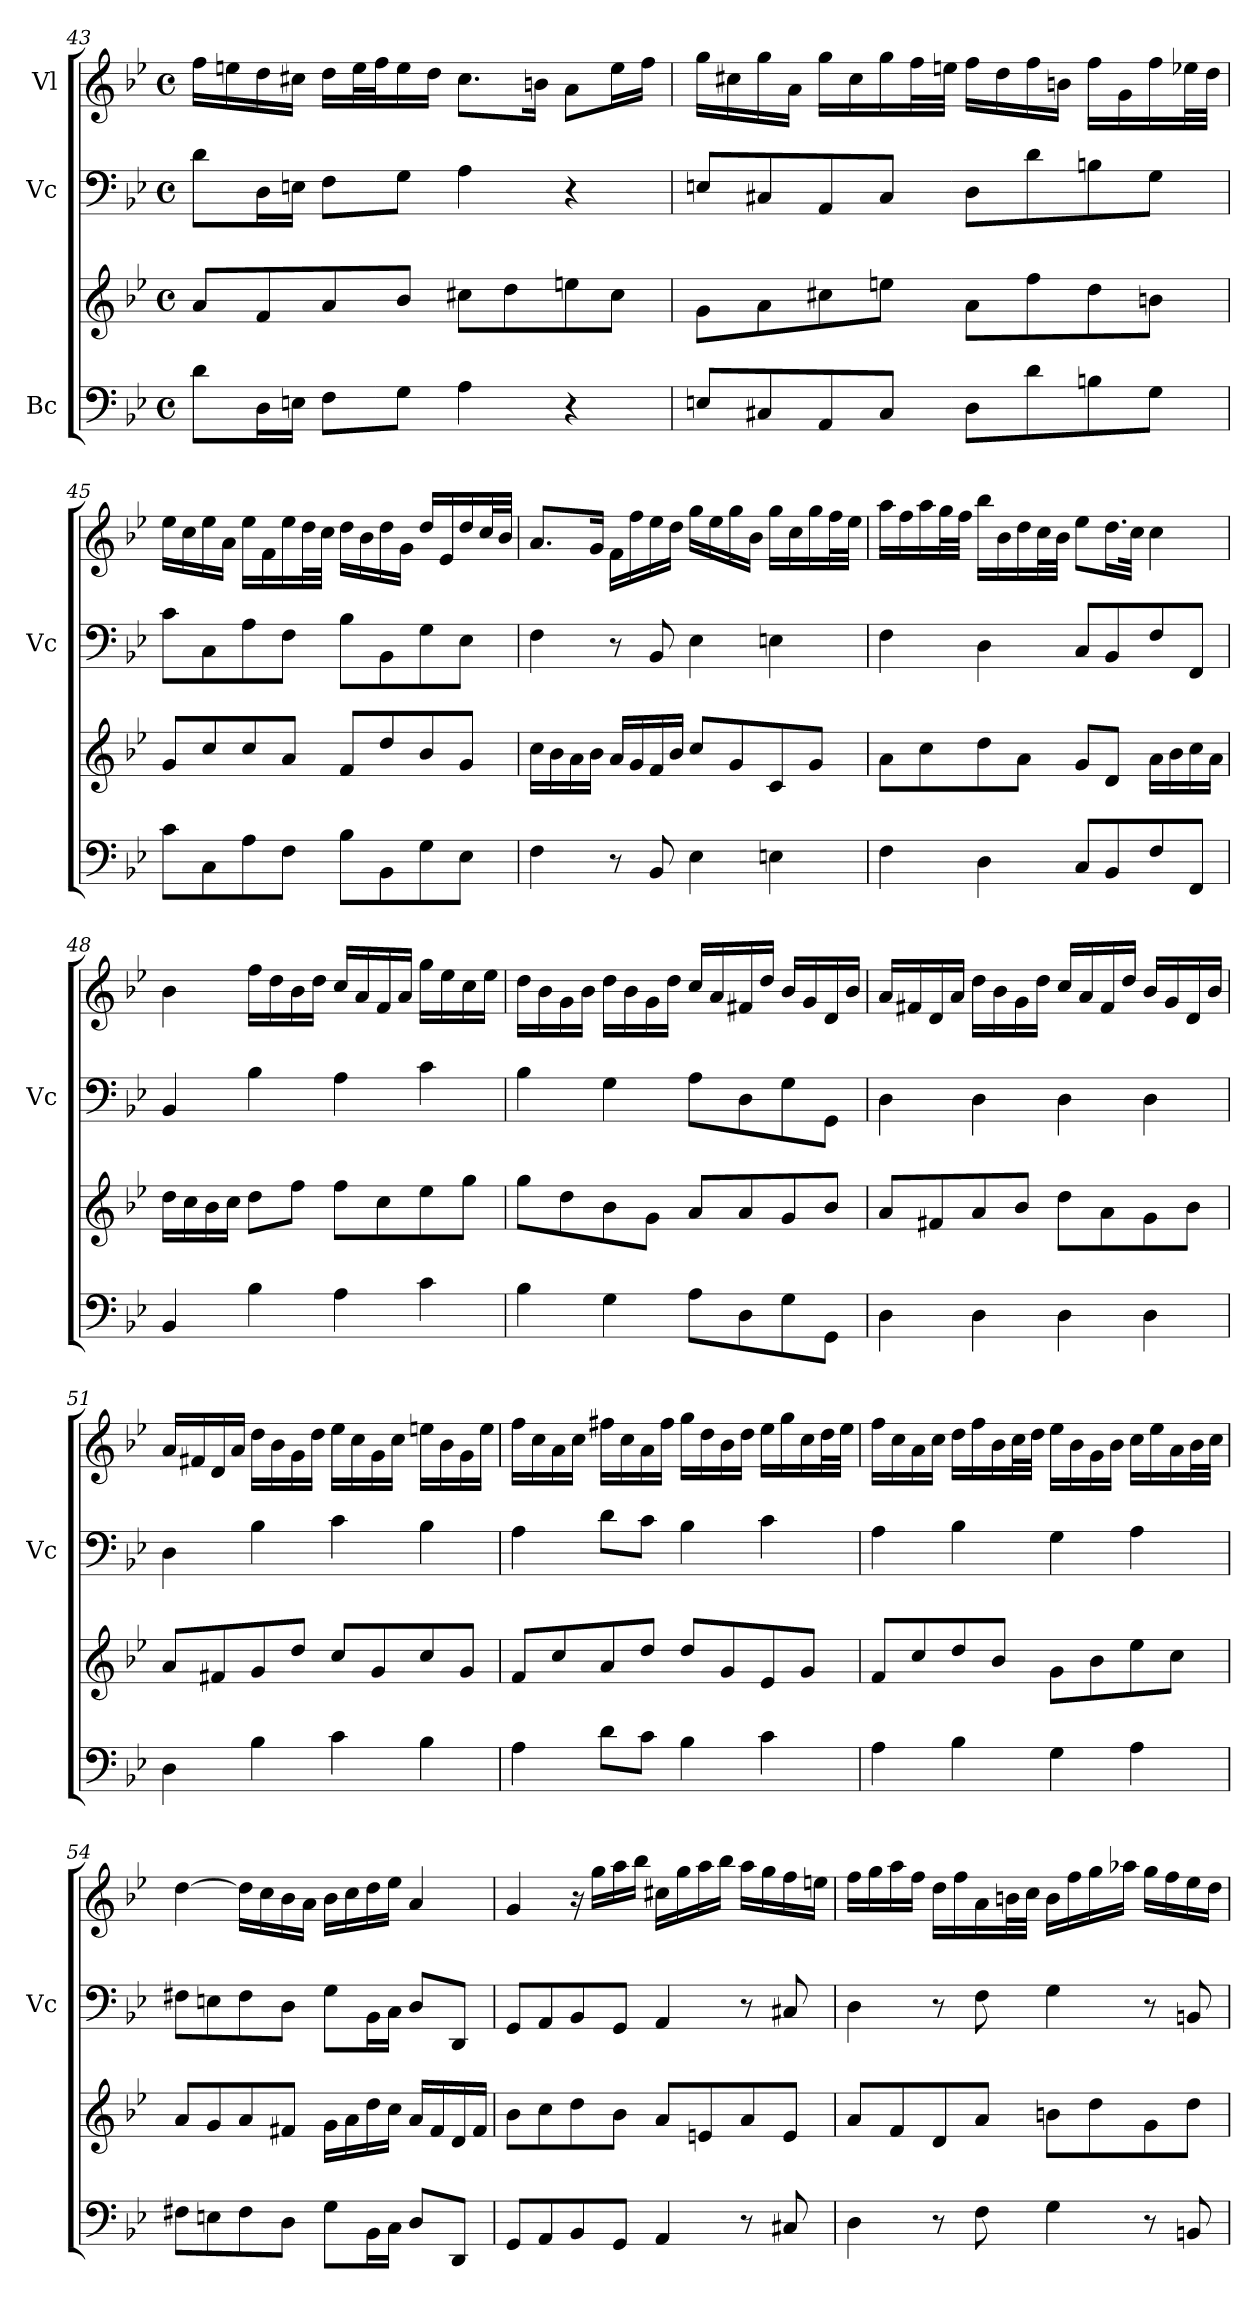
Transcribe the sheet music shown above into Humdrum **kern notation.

**kern	**kern	**kern	**kern
*part3	*part3	*part2	*part1
*staff4	*staff3	*staff2	*staff1
*I"Bc	*	*I"Vc	*I"Vl
*	*	*I'Vc	*
*clefF4	*clefG2	*clefF4	*clefG2
*k[b-e-]	*k[b-e-]	*k[b-e-]	*k[b-e-]
*M4/4	*M4/4	*M4/4	*M4/4
*met(c)	*met(c)	*met(c)	*met(c)
=43	=43	=43	=43
8d\L	8a/L	8d\L	16ff\LL
.	.	.	16een\
16D\L	8f/	16D\L	16dd\
16En\JJ	.	16En\JJ	16cc#X\JJ
8F\L	8a/	8F\L	16dd\LL
.	.	.	32ee\L
.	.	.	32ff\J
8G\J	8b-/J	8G\J	16ee\
.	.	.	16dd\JJ
4A\	8cc#X\L	4A\	8.cc#\L
.	8dd\	.	.
.	.	.	16bn\Jk
4r	8een\	4r	8a\L
.	8cc#\J	.	16ee\L
.	.	.	16ff\JJ
!!LO:LB:g=z
=44	=44	=44	=44
8En/L	8g\L	8En/L	16gg\LL
.	.	.	16cc#X\
8C#X/	8a\	8C#X/	16gg\
.	.	.	16a\JJ
8AA/	8cc#X\	8AA/	16gg\LL
.	.	.	16cc#\
8C#/J	8een\J	8C#/J	16gg\
.	.	.	32ff\L
.	.	.	32een\JJJ
8D\L	8a\L	8D\L	16ff\LL
.	.	.	16dd\
8d\	8ff\	8d\	16ff\
.	.	.	16bn\JJ
8Bn\	8dd\	8Bn\	16ff\LL
.	.	.	16g\
8G\J	8bn\J	8G\J	16ff\
.	.	.	32ee-X\L
.	.	.	32dd\JJJ
=45	=45	=45	=45
8c\L	8g/L	8c\L	16ee-\LL
.	.	.	16cc\
8C\	8cc/	8C\	16ee-\
.	.	.	16a\JJ
8A\	8cc/	8A\	16ee-\LL
.	.	.	16f\
8F\J	8a/J	8F\J	16ee-\
.	.	.	32dd\L
.	.	.	32cc\JJJ
8B-\L	8f/L	8B-\L	16dd\LL
.	.	.	16b-\
8BB-\	8dd/	8BB-\	16dd\
.	.	.	16g\JJ
8G\	8b-/	8G\	16dd/LL
.	.	.	16e-/
8E-\J	8g/J	8E-\J	16dd/
.	.	.	32cc/L
.	.	.	32b-/JJJ
=46	=46	=46	=46
4F\	16cc\LL	4F\	8.a/L
.	16b-\	.	.
.	16a\	.	.
.	16b-\JJ	.	16g/Jk
8r	16a/LL	8r	16f\LL
.	16g/	.	16ff\
8BB-/	16f/	8BB-/	16ee-\
.	16b-/JJ	.	16dd\JJ
4E-\	8cc/L	4E-\	16gg\LL
.	.	.	16ee-\
.	8g/	.	16gg\
.	.	.	16b-\JJ
4En\	8c/	4En\	16gg\LL
.	.	.	16cc\
.	8g/J	.	16gg\
.	.	.	32ff\L
.	.	.	32ee-\JJJ
!!LO:PB:g=z
=47	=47	=47	=47
4F\	8a\L	4F\	16aa\LL
.	.	.	16ff\
.	8cc\	.	16aa\
.	.	.	32gg\L
.	.	.	32ff\JJJ
4D\	8dd\	4D\	16bb-\LL
.	.	.	16b-\
.	8a\J	.	16dd\
.	.	.	32cc\L
.	.	.	32b-\JJJ
8C/L	8g/L	8C/L	8ee-\L
8BB-/	8d/J	8BB-/	16.dd\L
.	.	.	32cc\JJk
8F/	16a\LL	8F/	4cc\
.	16b-\	.	.
8FF/J	16cc\	8FF/J	.
.	16a\JJ	.	.
=48	=48	=48	=48
4BB-/	16dd\LL	4BB-/	4b-\
.	16cc\	.	.
.	16b-\	.	.
.	16cc\JJ	.	.
4B-\	8dd\L	4B-\	16ff\LL
.	.	.	16dd\
.	8ff\J	.	16b-\
.	.	.	16dd\JJ
4A\	8ff\L	4A\	16cc/LL
.	.	.	16a/
.	8cc\	.	16f/
.	.	.	16a/JJ
4c\	8ee-\	4c\	16gg\LL
.	.	.	16ee-\
.	8gg\J	.	16cc\
.	.	.	16ee-\JJ
=49	=49	=49	=49
4B-\	8gg\L	4B-\	16dd\LL
.	.	.	16b-\
.	8dd\	.	16g\
.	.	.	16b-\JJ
4G\	8b-\	4G\	16dd\LL
.	.	.	16b-\
.	8g\J	.	16g\
.	.	.	16dd\JJ
8A\L	8a/L	8A\L	16cc/LL
.	.	.	16a/
8D\	8a/	8D\	16f#X/
.	.	.	16dd/JJ
8G\	8g/	8G\	16b-/LL
.	.	.	16g/
8GG\J	8b-/J	8GG\J	16d/
.	.	.	16b-/JJ
!!LO:LB:g=z
=50	=50	=50	=50
4D\	8a/L	4D\	16a/LL
.	.	.	16f#X/
.	8f#X/	.	16d/
.	.	.	16a/JJ
4D\	8a/	4D\	16dd\LL
.	.	.	16b-\
.	8b-/J	.	16g\
.	.	.	16dd\JJ
4D\	8dd\L	4D\	16cc/LL
.	.	.	16a/
.	8a\	.	16f#/
.	.	.	16dd/JJ
4D\	8g\	4D\	16b-/LL
.	.	.	16g/
.	8b-\J	.	16d/
.	.	.	16b-/JJ
=51	=51	=51	=51
4D\	8a/L	4D\	16a/LL
.	.	.	16f#X/
.	8f#X/	.	16d/
.	.	.	16a/JJ
4B-\	8g/	4B-\	16dd\LL
.	.	.	16b-\
.	8dd/J	.	16g\
.	.	.	16dd\JJ
4c\	8cc/L	4c\	16ee-\LL
.	.	.	16cc\
.	8g/	.	16g\
.	.	.	16cc\JJ
4B-\	8cc/	4B-\	16een\LL
.	.	.	16b-\
.	8g/J	.	16g\
.	.	.	16ee\JJ
=52	=52	=52	=52
4A\	8f/L	4A\	16ff\LL
.	.	.	16cc\
.	8cc/	.	16a\
.	.	.	16cc\JJ
8d\L	8a/	8d\L	16ff#X\LL
.	.	.	16cc\
8c\J	8dd/J	8c\J	16a\
.	.	.	16ff#\JJ
4B-\	8dd/L	4B-\	16gg\LL
.	.	.	16dd\
.	8g/	.	16b-\
.	.	.	16dd\JJ
4c\	8e-/	4c\	16ee-\LL
.	.	.	16gg\
.	8g/J	.	16cc\
.	.	.	32dd\L
.	.	.	32ee-\JJJ
!!LO:LB:g=z
=53	=53	=53	=53
4A\	8f/L	4A\	16ff\LL
.	.	.	16cc\
.	8cc/	.	16a\
.	.	.	16cc\JJ
4B-\	8dd/	4B-\	16dd\LL
.	.	.	16ff\
.	8b-/J	.	16b-\
.	.	.	32cc\L
.	.	.	32dd\JJJ
4G\	8g\L	4G\	16ee-\LL
.	.	.	16b-\
.	8b-\	.	16g\
.	.	.	16b-\JJ
4A\	8ee-\	4A\	16cc\LL
.	.	.	16ee-\
.	8cc\J	.	16a\
.	.	.	32b-\L
.	.	.	32cc\JJJ
=54	=54	=54	=54
8F#X\L	8a/L	8F#X\L	[4dd\
8En\	8g/	8En\	.
8F#\	8a/	8F#\	16dd\LL]
.	.	.	16cc\
8D\J	8f#X/J	8D\J	16b-\
.	.	.	16a\JJ
8G\L	16g\LL	8G\L	16b-\LL
.	16a\	.	16cc\
16BB-\L	16dd\	16BB-\L	16dd\
16C\JJ	16cc\JJ	16C\JJ	16ee-\JJ
8D/L	16a/LL	8D/L	4a/
.	16f#/	.	.
8DD/J	16d/	8DD/J	.
.	16f#/JJ	.	.
=55	=55	=55	=55
8GG/L	8b-\L	8GG/L	4g/
8AA/	8cc\	8AA/	.
8BB-/	8dd\	8BB-/	16r
.	.	.	16gg\LL
8GG/J	8b-\J	8GG/J	16aa\
.	.	.	16bb-\JJ
4AA/	8a/L	4AA/	16cc#X\LL
.	.	.	16gg\
.	8en/	.	16aa\
.	.	.	16bb-\JJ
8r	8a/	8r	16aa\LL
.	.	.	16gg\
8C#X/	8e/J	8C#X/	16ff\
.	.	.	16een\JJ
!!LO:PB:g=z
=56	=56	=56	=56
4D\	8a/L	4D\	16ff\LL
.	.	.	16gg\
.	8f/	.	16aa\
.	.	.	16ff\JJ
8r	8d/	8r	16dd\LL
.	.	.	16ff\
8F\	8a/J	8F\	16a\
.	.	.	32bn\L
.	.	.	32cc\JJJ
4G\	8bn\L	4G\	16b\LL
.	.	.	16ff\
.	8dd\	.	16gg\
.	.	.	16aa-X\JJ
8r	8g\	8r	16gg\LL
.	.	.	16ff\
8BBn/	8dd\J	8BBn/	16ee-\
.	.	.	16dd\JJ
=	=	=	=
*-	*-	*-	*-
